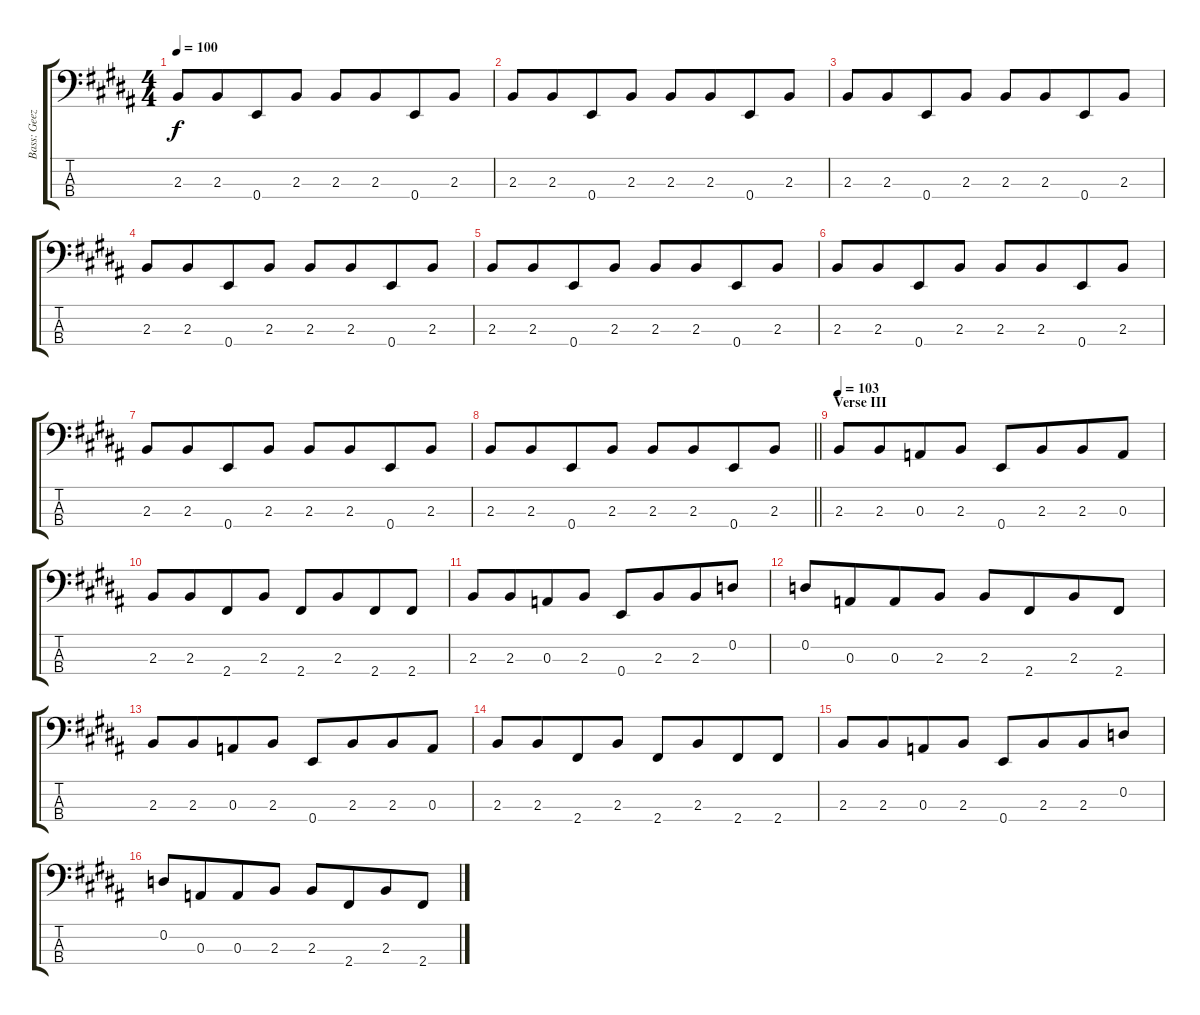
\track ("Bass: Geezer" "Bass: Geez") {instrument electricbassfinger}
\staff {score tabs}
\tuning (G2 D2 A1 E1) {hide}
\ts (4 4)
\tempo 100
\clef f4
\ks b
2.3.8{dy f} 2.3.8{beam merge} 0.4.8 2.3.8 2.3.8 2.3.8{beam merge} 0.4.8 2.3.8 |
2.3.8 2.3.8{beam merge} 0.4.8 2.3.8 2.3.8 2.3.8{beam merge} 0.4.8 2.3.8 |
2.3.8 2.3.8{beam merge} 0.4.8 2.3.8 2.3.8 2.3.8{beam merge} 0.4.8 2.3.8 |
2.3.8 2.3.8{beam merge} 0.4.8 2.3.8 2.3.8 2.3.8{beam merge} 0.4.8 2.3.8 |
2.3.8 2.3.8{beam merge} 0.4.8 2.3.8 2.3.8 2.3.8{beam merge} 0.4.8 2.3.8 |
2.3.8 2.3.8{beam merge} 0.4.8 2.3.8 2.3.8 2.3.8{beam merge} 0.4.8 2.3.8 |
2.3.8 2.3.8{beam merge} 0.4.8 2.3.8 2.3.8 2.3.8{beam merge} 0.4.8 2.3.8 |
\barLineRight lightlight
2.3.8 2.3.8{beam merge} 0.4.8 2.3.8 2.3.8 2.3.8{beam merge} 0.4.8 2.3.8 |
\section ("" "Verse III")
\tempo 103
2.3.8 2.3.8{beam merge} 0.3.8 2.3.8 0.4.8 2.3.8{beam merge} 2.3.8 0.3.8 |
2.3.8 2.3.8{beam merge} 2.4.8 2.3.8 2.4.8 2.3.8{beam merge} 2.4.8 2.4.8 |
2.3.8 2.3.8{beam merge} 0.3.8 2.3.8 0.4.8 2.3.8{beam merge} 2.3.8 0.2.8 |
0.2.8 0.3.8{beam merge} 0.3.8 2.3.8 2.3.8 2.4.8{beam merge} 2.3.8 2.4.8 |
2.3.8 2.3.8{beam merge} 0.3.8 2.3.8 0.4.8 2.3.8{beam merge} 2.3.8 0.3.8 |
2.3.8 2.3.8{beam merge} 2.4.8 2.3.8 2.4.8 2.3.8{beam merge} 2.4.8 2.4.8 |
2.3.8 2.3.8{beam merge} 0.3.8 2.3.8 0.4.8 2.3.8{beam merge} 2.3.8 0.2.8 |
0.2.8 0.3.8{beam merge} 0.3.8 2.3.8 2.3.8 2.4.8{beam merge} 2.3.8 2.4.8
